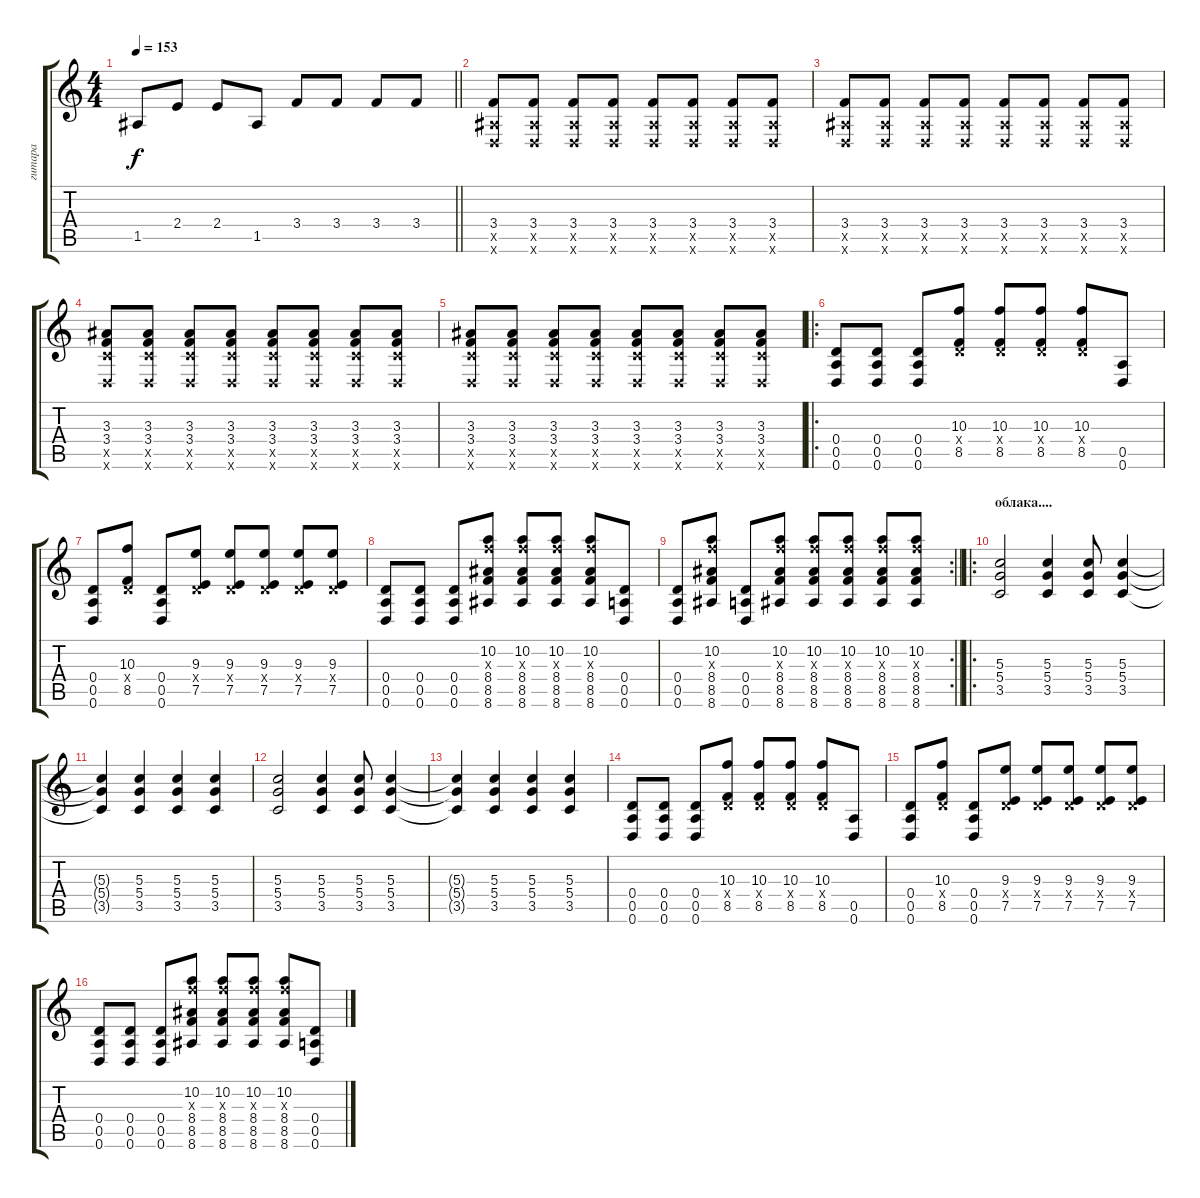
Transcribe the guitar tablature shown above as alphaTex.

\track ("гитара" "гитара") {instrument distortionguitar}
\staff {score tabs}
\tuning (E4 B3 G3 D3 A2 D2) {hide}
\ts (4 4)
\tempo 153
\clef g2
\barLineRight lightlight
\ks c
1.5.8{dy f} 2.4.8 2.4.8 1.5.8 3.4.8 3.4.8 3.4.8 3.4.8 |
(3.4 1.5{x} 0.6{x}).8 (3.4 1.5{x} 0.6{x}).8 (3.4 1.5{x} 0.6{x}).8 (3.4 1.5{x} 0.6{x}).8 (3.4 1.5{x} 0.6{x}).8 (3.4 1.5{x} 0.6{x}).8 (3.4 1.5{x} 0.6{x}).8 (3.4 1.5{x} 0.6{x}).8 |
(3.4 1.5{x} 0.6{x}).8 (3.4 1.5{x} 0.6{x}).8 (3.4 1.5{x} 0.6{x}).8 (3.4 1.5{x} 0.6{x}).8 (3.4 1.5{x} 0.6{x}).8 (3.4 1.5{x} 0.6{x}).8 (3.4 1.5{x} 0.6{x}).8 (3.4 1.5{x} 0.6{x}).8 |
(3.3 3.4 3.5{x} 0.6{x}).8 (3.3 3.4 3.5{x} 0.6{x}).8 (3.3 3.4 3.5{x} 0.6{x}).8 (3.3 3.4 3.5{x} 0.6{x}).8 (3.3 3.4 3.5{x} 0.6{x}).8 (3.3 3.4 3.5{x} 0.6{x}).8 (3.3 3.4 3.5{x} 0.6{x}).8 (3.3 3.4 3.5{x} 0.6{x}).8 |
(3.3 3.4 3.5{x} 0.6{x}).8 (3.3 3.4 3.5{x} 0.6{x}).8 (3.3 3.4 3.5{x} 0.6{x}).8 (3.3 3.4 3.5{x} 0.6{x}).8 (3.3 3.4 3.5{x} 0.6{x}).8 (3.3 3.4 3.5{x} 0.6{x}).8 (3.3 3.4 3.5{x} 0.6{x}).8 (3.3 3.4 3.5{x} 0.6{x}).8 |
\ro
(0.4 0.5 0.6).8 (0.4 0.5 0.6).8 (0.4 0.5 0.6).8 (10.3 0.4{x} 8.5).8 (10.3 0.4{x} 8.5).8 (10.3 0.4{x} 8.5).8 (10.3 0.4{x} 8.5).8 (0.5 0.6).8 |
(0.4 0.5 0.6).8 (10.3 0.4{x} 8.5).8 (0.4 0.5 0.6).8 (9.3 0.4{x} 7.5).8 (9.3 0.4{x} 7.5).8 (9.3 0.4{x} 7.5).8 (9.3 0.4{x} 7.5).8 (9.3 0.4{x} 7.5).8 |
(0.4 0.5 0.6).8 (0.4 0.5 0.6).8 (0.4 0.5 0.6).8 (10.2 10.3{x} 8.4 8.5 8.6).8 (10.2 10.3{x} 8.4 8.5 8.6).8 (10.2 10.3{x} 8.4 8.5 8.6).8 (10.2 10.3{x} 8.4 8.5 8.6).8 (0.4 0.5 0.6).8 |
\rc 2
\barLineRight lightlight
(0.4 0.5 0.6).8 (10.2 10.3{x} 8.4 8.5 8.6).8 (0.4 0.5 0.6).8 (10.2 10.3{x} 8.4 8.5 8.6).8 (10.2 10.3{x} 8.4 8.5 8.6).8 (10.2 10.3{x} 8.4 8.5 8.6).8 (10.2 10.3{x} 8.4 8.5 8.6).8 (10.2 10.3{x} 8.4 8.5 8.6).8 |
\ro
\section ("" "облака....")
(5.3 5.4 3.5).2 (5.3 5.4 3.5).4 (5.3 5.4 3.5).8 (5.3 5.4 3.5).4 |
(5.3{t} 5.4{t} 3.5{t}).4 (5.3 5.4 3.5).4 (5.3 5.4 3.5).4 (5.3 5.4 3.5).4 |
(5.3 5.4 3.5).2 (5.3 5.4 3.5).4 (5.3 5.4 3.5).8 (5.3 5.4 3.5).4 |
(5.3{t} 5.4{t} 3.5{t}).4 (5.3 5.4 3.5).4 (5.3 5.4 3.5).4 (5.3 5.4 3.5).4 |
(0.4 0.5 0.6).8 (0.4 0.5 0.6).8 (0.4 0.5 0.6).8 (10.3 0.4{x} 8.5).8 (10.3 0.4{x} 8.5).8 (10.3 0.4{x} 8.5).8 (10.3 0.4{x} 8.5).8 (0.5 0.6).8 |
(0.4 0.5 0.6).8 (10.3 0.4{x} 8.5).8 (0.4 0.5 0.6).8 (9.3 0.4{x} 7.5).8 (9.3 0.4{x} 7.5).8 (9.3 0.4{x} 7.5).8 (9.3 0.4{x} 7.5).8 (9.3 0.4{x} 7.5).8 |
(0.4 0.5 0.6).8 (0.4 0.5 0.6).8 (0.4 0.5 0.6).8 (10.2 10.3{x} 8.4 8.5 8.6).8 (10.2 10.3{x} 8.4 8.5 8.6).8 (10.2 10.3{x} 8.4 8.5 8.6).8 (10.2 10.3{x} 8.4 8.5 8.6).8 (0.4 0.5 0.6).8
